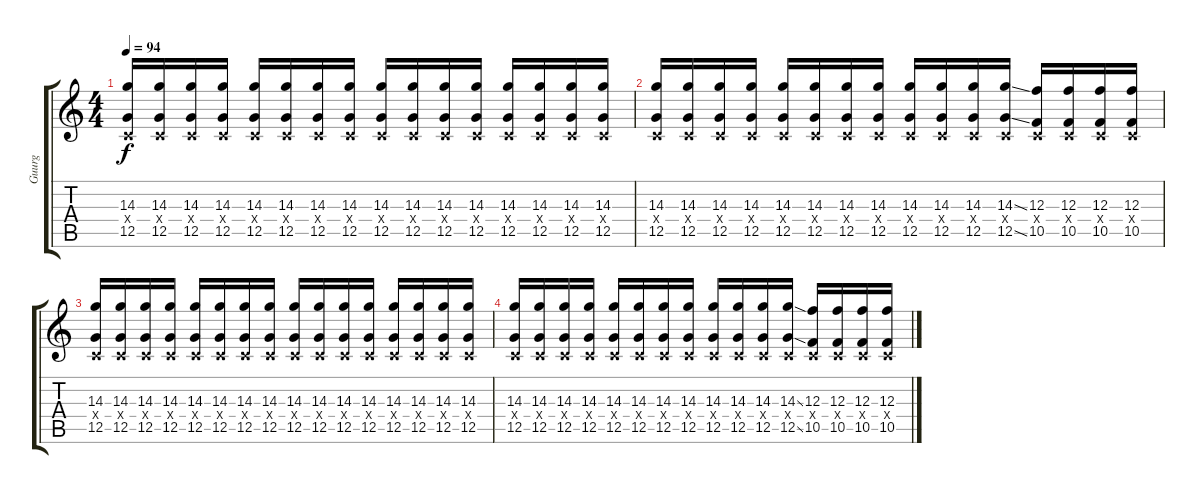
\track ("Guurg" "Guurg") {instrument distortionguitar}
\staff {score tabs}
\tuning (D4 A3 F3 C3 G2 C2) {hide}
\ts (4 4)
\tempo 94
\clef g2
\ks c
(14.3 0.4{x} 12.5).16{dy f} (14.3 0.4{x} 12.5).16 (14.3 0.4{x} 12.5).16 (14.3 0.4{x} 12.5).16 (14.3 0.4{x} 12.5).16 (14.3 0.4{x} 12.5).16 (14.3 0.4{x} 12.5).16 (14.3 0.4{x} 12.5).16 (14.3 0.4{x} 12.5).16 (14.3 0.4{x} 12.5).16 (14.3 0.4{x} 12.5).16 (14.3 0.4{x} 12.5).16 (14.3 0.4{x} 12.5).16 (14.3 0.4{x} 12.5).16 (14.3 0.4{x} 12.5).16 (14.3 0.4{x} 12.5).16 |
(14.3 0.4{x} 12.5).16 (14.3 0.4{x} 12.5).16 (14.3 0.4{x} 12.5).16 (14.3 0.4{x} 12.5).16 (14.3 0.4{x} 12.5).16 (14.3 0.4{x} 12.5).16 (14.3 0.4{x} 12.5).16 (14.3 0.4{x} 12.5).16 (14.3 0.4{x} 12.5).16 (14.3 0.4{x} 12.5).16 (14.3 0.4{x} 12.5).16 (14.3{ss} 0.4{x} 12.5{ss}).16 (12.3 0.4{x} 10.5).16 (12.3 0.4{x} 10.5).16 (12.3 0.4{x} 10.5).16 (12.3 0.4{x} 10.5).16 |
(14.3 0.4{x} 12.5).16 (14.3 0.4{x} 12.5).16 (14.3 0.4{x} 12.5).16 (14.3 0.4{x} 12.5).16 (14.3 0.4{x} 12.5).16 (14.3 0.4{x} 12.5).16 (14.3 0.4{x} 12.5).16 (14.3 0.4{x} 12.5).16 (14.3 0.4{x} 12.5).16 (14.3 0.4{x} 12.5).16 (14.3 0.4{x} 12.5).16 (14.3 0.4{x} 12.5).16 (14.3 0.4{x} 12.5).16 (14.3 0.4{x} 12.5).16 (14.3 0.4{x} 12.5).16 (14.3 0.4{x} 12.5).16 |
(14.3 0.4{x} 12.5).16 (14.3 0.4{x} 12.5).16 (14.3 0.4{x} 12.5).16 (14.3 0.4{x} 12.5).16 (14.3 0.4{x} 12.5).16 (14.3 0.4{x} 12.5).16 (14.3 0.4{x} 12.5).16 (14.3 0.4{x} 12.5).16 (14.3 0.4{x} 12.5).16 (14.3 0.4{x} 12.5).16 (14.3 0.4{x} 12.5).16 (14.3{ss} 0.4{x} 12.5{ss}).16 (12.3 0.4{x} 10.5).16 (12.3 0.4{x} 10.5).16 (12.3 0.4{x} 10.5).16 (12.3 0.4{x} 10.5).16
